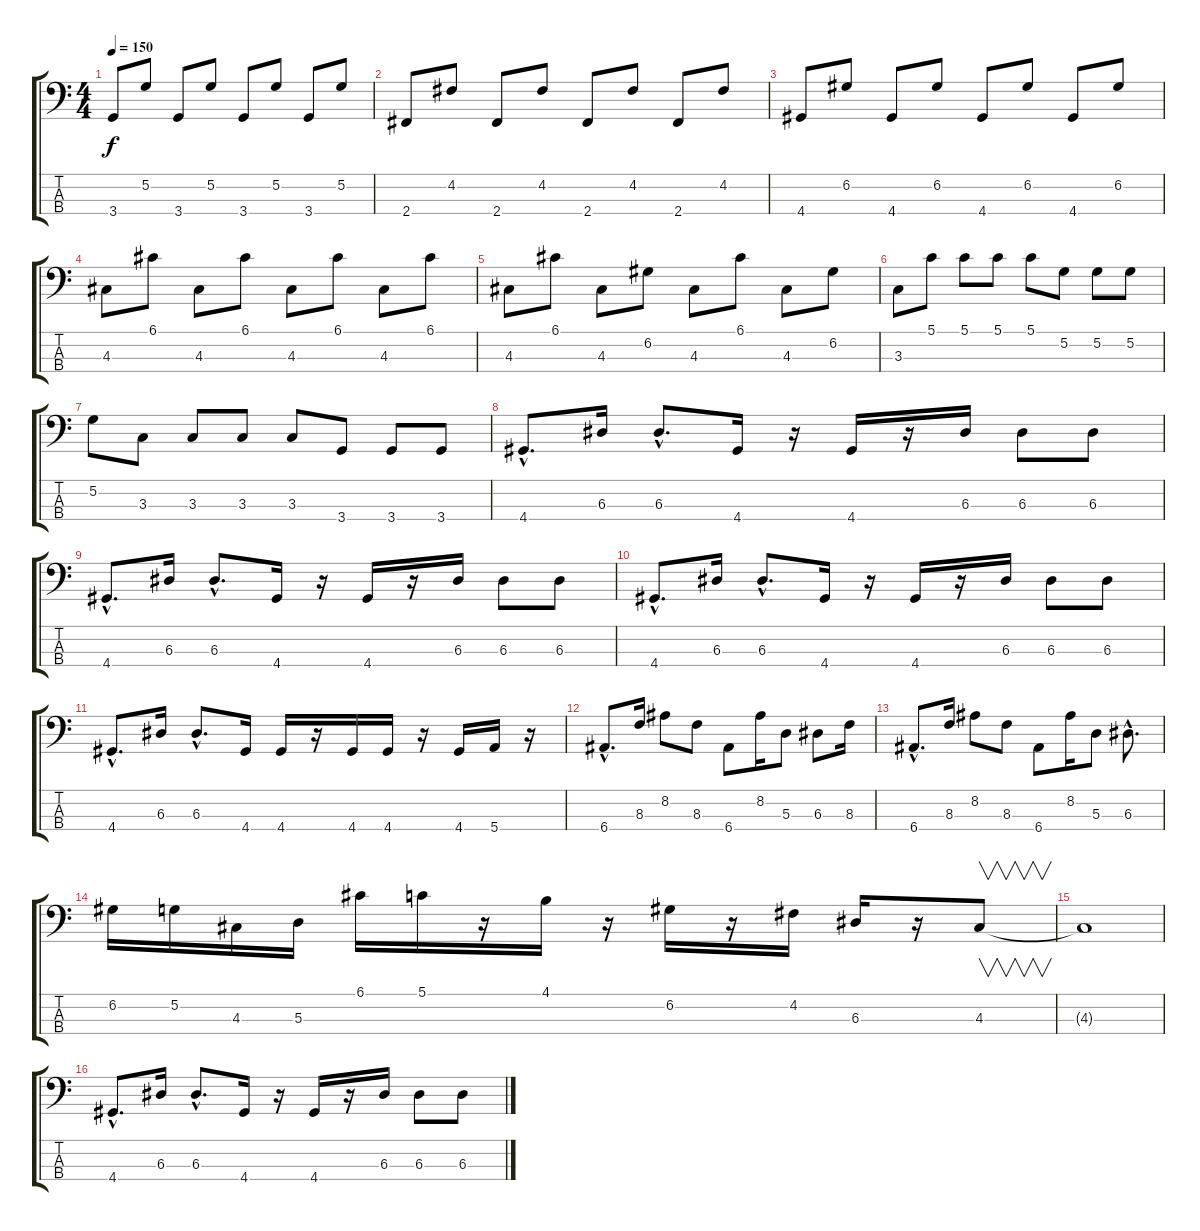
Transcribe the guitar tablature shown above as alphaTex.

\track "" {instrument electricbassfinger}
\staff {score tabs}
\tuning (G2 D2 A1 E1) {hide}
\ts (4 4)
\tempo 150
\clef f4
\ks c
3.4.8{dy f} 5.2.8 3.4.8 5.2.8 3.4.8 5.2.8 3.4.8 5.2.8 |
2.4.8 4.2.8 2.4.8 4.2.8 2.4.8 4.2.8 2.4.8 4.2.8 |
4.4.8 6.2.8 4.4.8 6.2.8 4.4.8 6.2.8 4.4.8 6.2.8 |
4.3.8 6.1.8 4.3.8 6.1.8 4.3.8 6.1.8 4.3.8 6.1.8 |
4.3.8 6.1.8 4.3.8 6.2.8 4.3.8 6.1.8 4.3.8 6.2.8 |
3.3.8 5.1.8 5.1.8 5.1.8 5.1.8 5.2.8 5.2.8 5.2.8 |
5.2.8 3.3.8 3.3.8 3.3.8 3.3.8 3.4.8 3.4.8 3.4.8 |
4.4{hac}.8{d} 6.3.16 6.3{hac}.8{d} 4.4.16 r.16 4.4.16 r.16 6.3.16 6.3.8 6.3.8 |
4.4{hac}.8{d} 6.3.16 6.3{hac}.8{d} 4.4.16 r.16 4.4.16 r.16 6.3.16 6.3.8 6.3.8 |
4.4{hac}.8{d} 6.3.16 6.3{hac}.8{d} 4.4.16 r.16 4.4.16 r.16 6.3.16 6.3.8 6.3.8 |
4.4{hac}.8{d} 6.3.16 6.3{hac}.8{d} 4.4.16 4.4.16 r.16 4.4.16 4.4.16 r.16 4.4.16 5.4.16 r.16 |
6.4{hac}.8{d} 8.3.16 8.2.8 8.3.8 6.4.8 8.2.16 5.3.8 6.3.8 8.3.16 |
6.4{hac}.8{d} 8.3.16 8.2.8 8.3.8 6.4.8 8.2.16 5.3.8 6.3{hac}.8{d} |
6.2.16 5.2.16 4.3.16 5.3.16 6.1.16 5.1.16 r.16 4.1.16 r.16 6.2.16 r.16 4.2.16 6.3.16 r.16 4.3.8{v} |
4.3{t}.1 |
4.4{hac}.8{d} 6.3.16 6.3{hac}.8{d} 4.4.16 r.16 4.4.16 r.16 6.3.16 6.3.8 6.3.8
